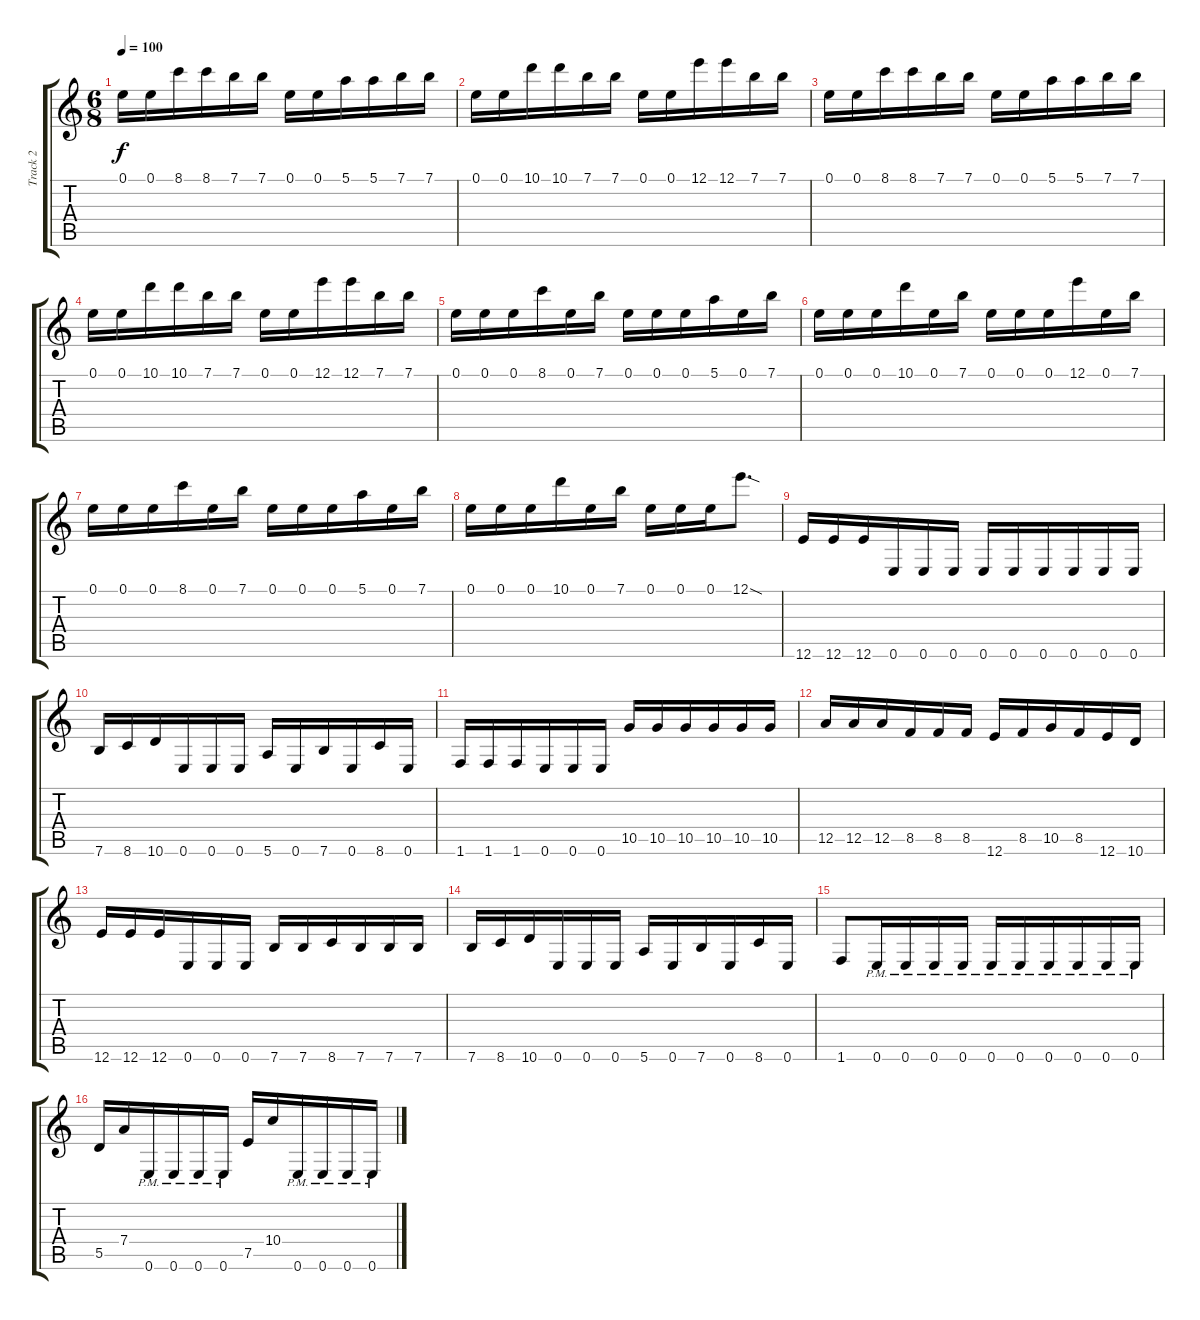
\track ("Track 2" "Track 2") {instrument overdrivenguitar}
\staff {score tabs}
\tuning (E4 B3 G3 D3 A2 E2) {hide}
\ts (6 8)
\tempo 100
\clef g2
\ks c
0.1.16{dy f} 0.1.16 8.1.16 8.1.16 7.1.16 7.1.16 0.1.16 0.1.16 5.1.16 5.1.16 7.1.16 7.1.16 |
0.1.16 0.1.16 10.1.16 10.1.16 7.1.16 7.1.16 0.1.16 0.1.16 12.1.16 12.1.16 7.1.16 7.1.16 |
0.1.16 0.1.16 8.1.16 8.1.16 7.1.16 7.1.16 0.1.16 0.1.16 5.1.16 5.1.16 7.1.16 7.1.16 |
0.1.16 0.1.16 10.1.16 10.1.16 7.1.16 7.1.16 0.1.16 0.1.16 12.1.16 12.1.16 7.1.16 7.1.16 |
0.1.16 0.1.16 0.1.16 8.1.16 0.1.16 7.1.16 0.1.16 0.1.16 0.1.16 5.1.16 0.1.16 7.1.16 |
0.1.16 0.1.16 0.1.16 10.1.16 0.1.16 7.1.16 0.1.16 0.1.16 0.1.16 12.1.16 0.1.16 7.1.16 |
0.1.16 0.1.16 0.1.16 8.1.16 0.1.16 7.1.16 0.1.16 0.1.16 0.1.16 5.1.16 0.1.16 7.1.16 |
0.1.16 0.1.16 0.1.16 10.1.16 0.1.16 7.1.16 0.1.16 0.1.16 0.1.16 12.1{sod}.8{d} |
12.6.16 12.6.16 12.6.16 0.6.16 0.6.16 0.6.16 0.6.16 0.6.16 0.6.16 0.6.16 0.6.16 0.6.16 |
7.6.16 8.6.16 10.6.16 0.6.16 0.6.16 0.6.16 5.6.16 0.6.16 7.6.16 0.6.16 8.6.16 0.6.16 |
1.6.16 1.6.16 1.6.16 0.6.16 0.6.16 0.6.16 10.5.16 10.5.16 10.5.16 10.5.16 10.5.16 10.5.16 |
12.5.16 12.5.16 12.5.16 8.5.16 8.5.16 8.5.16 12.6.16 8.5.16 10.5.16 8.5.16 12.6.16 10.6.16 |
12.6.16 12.6.16 12.6.16 0.6.16 0.6.16 0.6.16 7.6.16 7.6.16 8.6.16 7.6.16 7.6.16 7.6.16 |
7.6.16 8.6.16 10.6.16 0.6.16 0.6.16 0.6.16 5.6.16 0.6.16 7.6.16 0.6.16 8.6.16 0.6.16 |
1.6.8 0.6{pm}.16 0.6{pm}.16 0.6{pm}.16 0.6{pm}.16 0.6{pm}.16 0.6{pm}.16 0.6{pm}.16 0.6{pm}.16 0.6{pm}.16 0.6{pm}.16 |
5.5.16 7.4.16 0.6{pm}.16 0.6{pm}.16 0.6{pm}.16 0.6{pm}.16 7.5.16 10.4.16 0.6{pm}.16 0.6{pm}.16 0.6{pm}.16 0.6{pm}.16
